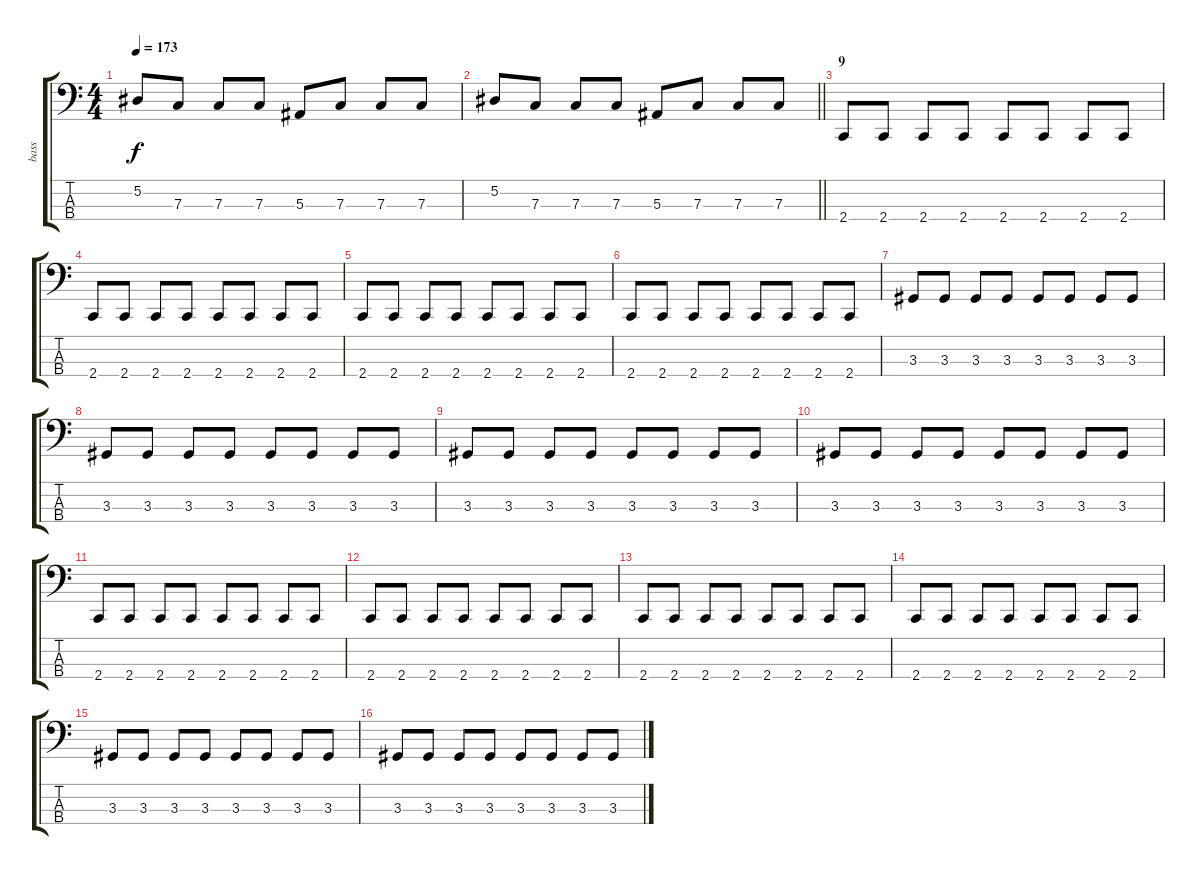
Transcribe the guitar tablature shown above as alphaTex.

\track ("bass" "bass") {instrument electricbasspick}
\staff {score tabs}
\tuning (Eb2 Bb1 F1 Bb0) {hide}
\ts (4 4)
\tempo 173
\clef f4
\ks c
5.2.8{dy f} 7.3.8 7.3.8 7.3.8 5.3.8 7.3.8 7.3.8 7.3.8 |
\barLineRight lightlight
5.2.8 7.3.8 7.3.8 7.3.8 5.3.8 7.3.8 7.3.8 7.3.8 |
\section ("" "9")
2.4.8 2.4.8 2.4.8 2.4.8 2.4.8 2.4.8 2.4.8 2.4.8 |
2.4.8 2.4.8 2.4.8 2.4.8 2.4.8 2.4.8 2.4.8 2.4.8 |
2.4.8 2.4.8 2.4.8 2.4.8 2.4.8 2.4.8 2.4.8 2.4.8 |
2.4.8 2.4.8 2.4.8 2.4.8 2.4.8 2.4.8 2.4.8 2.4.8 |
3.3.8 3.3.8 3.3.8 3.3.8 3.3.8 3.3.8 3.3.8 3.3.8 |
3.3.8 3.3.8 3.3.8 3.3.8 3.3.8 3.3.8 3.3.8 3.3.8 |
3.3.8 3.3.8 3.3.8 3.3.8 3.3.8 3.3.8 3.3.8 3.3.8 |
3.3.8 3.3.8 3.3.8 3.3.8 3.3.8 3.3.8 3.3.8 3.3.8 |
2.4.8 2.4.8 2.4.8 2.4.8 2.4.8 2.4.8 2.4.8 2.4.8 |
2.4.8 2.4.8 2.4.8 2.4.8 2.4.8 2.4.8 2.4.8 2.4.8 |
2.4.8 2.4.8 2.4.8 2.4.8 2.4.8 2.4.8 2.4.8 2.4.8 |
2.4.8 2.4.8 2.4.8 2.4.8 2.4.8 2.4.8 2.4.8 2.4.8 |
3.3.8 3.3.8 3.3.8 3.3.8 3.3.8 3.3.8 3.3.8 3.3.8 |
3.3.8 3.3.8 3.3.8 3.3.8 3.3.8 3.3.8 3.3.8 3.3.8
